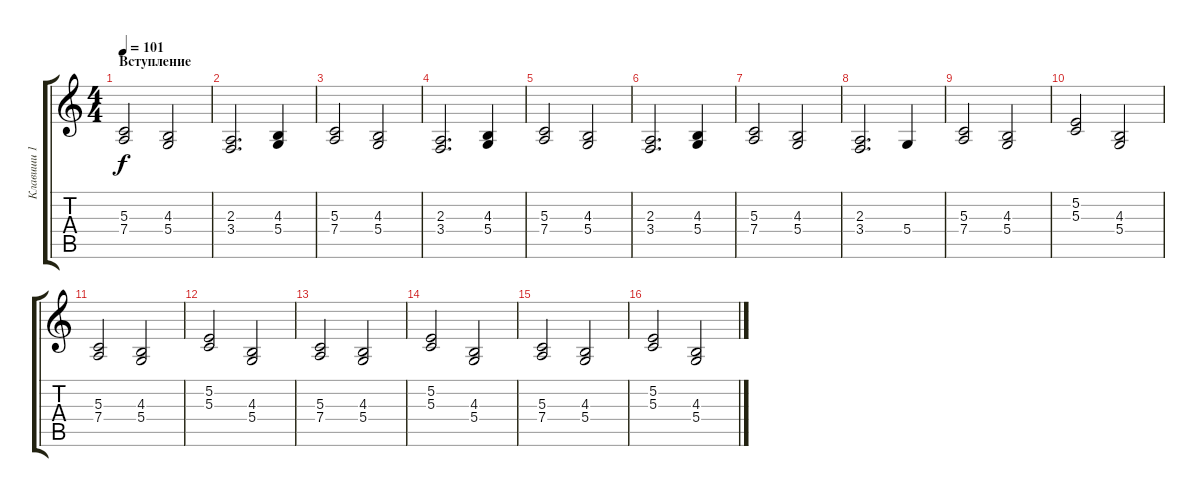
\track ("Клавиши 1" "Клавиши 1") {instrument choiraahs}
\staff {score tabs}
\tuning (E4 B3 G3 D3 A2 E2) {hide}
\ts (4 4)
\section ("" "Вступление")
\tempo 101
\clef g2
\ks c
(5.3 7.4).2{dy f instrument choiraahs} (4.3 5.4).2 |
(2.3 3.4).2{d} (4.3 5.4).4 |
(5.3 7.4).2 (4.3 5.4).2 |
(2.3 3.4).2{d} (4.3 5.4).4 |
(5.3 7.4).2 (4.3 5.4).2 |
(2.3 3.4).2{d} (4.3 5.4).4 |
(5.3 7.4).2 (4.3 5.4).2 |
(2.3 3.4).2{d} 5.4.4 |
(5.3 7.4).2 (4.3 5.4).2 |
(5.2 5.3).2 (4.3 5.4).2 |
(5.3 7.4).2 (4.3 5.4).2 |
(5.2 5.3).2 (4.3 5.4).2 |
(5.3 7.4).2 (4.3 5.4).2 |
(5.2 5.3).2 (4.3 5.4).2 |
(5.3 7.4).2 (4.3 5.4).2 |
(5.2 5.3).2 (4.3 5.4).2
